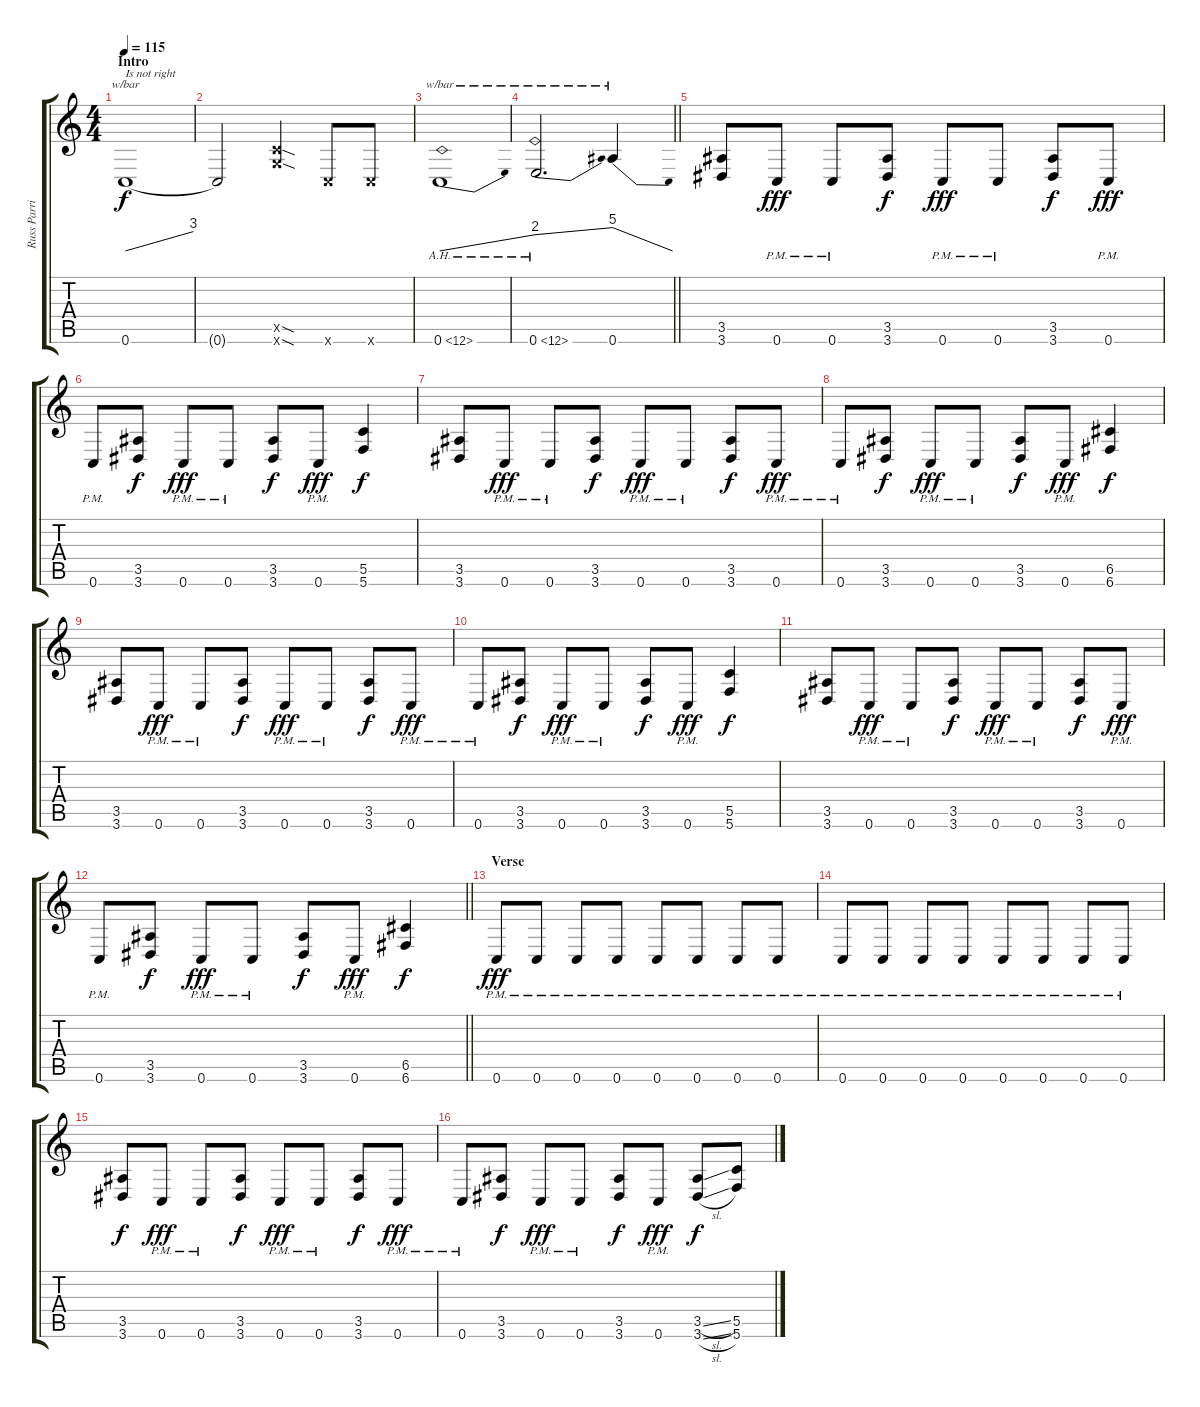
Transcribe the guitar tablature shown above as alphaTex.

\track ("Russ Parrish" "Russ Parri") {instrument distortionguitar}
\staff {score tabs}
\tuning (D4 A3 F3 C3 G2 C2) {hide}
\ts (4 4)
\section ("" "Intro")
\tempo 115
\clef g2
\ks c
0.6.1{tbe (dive default 0 0 60 12) txt "Is not right" dy f instrument distortionguitar} |
0.6{t}.2 (0.5{sod x} 12.6{sod x}).4 0.6{x}.8 0.6{x}.8 |
0.6{ah 12}.1{tbe (dive default 0 0 60 8)} |
\barLineRight lightlight
0.6{ah 12}.2{d tbe (dive default 0 8 60 20)} 0.6.4{tbe (dive default 0 20 60 0)} |
(3.5 3.6).8 0.6{pm}.8{dy fff} 0.6{pm}.8 (3.5 3.6).8{dy f} 0.6{pm}.8{dy fff} 0.6{pm}.8 (3.5 3.6).8{dy f} 0.6{pm}.8{dy fff} |
0.6{pm}.8 (3.5 3.6).8{dy f} 0.6{pm}.8{dy fff} 0.6{pm}.8 (3.5 3.6).8{dy f} 0.6{pm}.8{dy fff} (5.5 5.6).4{dy f} |
(3.5 3.6).8 0.6{pm}.8{dy fff} 0.6{pm}.8 (3.5 3.6).8{dy f} 0.6{pm}.8{dy fff} 0.6{pm}.8 (3.5 3.6).8{dy f} 0.6{pm}.8{dy fff} |
0.6{pm}.8 (3.5 3.6).8{dy f} 0.6{pm}.8{dy fff} 0.6{pm}.8 (3.5 3.6).8{dy f} 0.6{pm}.8{dy fff} (6.5 6.6).4{dy f} |
(3.5 3.6).8 0.6{pm}.8{dy fff} 0.6{pm}.8 (3.5 3.6).8{dy f} 0.6{pm}.8{dy fff} 0.6{pm}.8 (3.5 3.6).8{dy f} 0.6{pm}.8{dy fff} |
0.6{pm}.8 (3.5 3.6).8{dy f} 0.6{pm}.8{dy fff} 0.6{pm}.8 (3.5 3.6).8{dy f} 0.6{pm}.8{dy fff} (5.5 5.6).4{dy f} |
(3.5 3.6).8 0.6{pm}.8{dy fff} 0.6{pm}.8 (3.5 3.6).8{dy f} 0.6{pm}.8{dy fff} 0.6{pm}.8 (3.5 3.6).8{dy f} 0.6{pm}.8{dy fff} |
\barLineRight lightlight
0.6{pm}.8 (3.5 3.6).8{dy f} 0.6{pm}.8{dy fff} 0.6{pm}.8 (3.5 3.6).8{dy f} 0.6{pm}.8{dy fff} (6.5 6.6).4{dy f} |
\section ("" "Verse")
0.6{pm}.8{dy fff} 0.6{pm}.8 0.6{pm}.8 0.6{pm}.8 0.6{pm}.8 0.6{pm}.8 0.6{pm}.8 0.6{pm}.8 |
0.6{pm}.8 0.6{pm}.8 0.6{pm}.8 0.6{pm}.8 0.6{pm}.8 0.6{pm}.8 0.6{pm}.8 0.6{pm}.8 |
(3.5 3.6).8{dy f} 0.6{pm}.8{dy fff} 0.6{pm}.8 (3.5 3.6).8{dy f} 0.6{pm}.8{dy fff} 0.6{pm}.8 (3.5 3.6).8{dy f} 0.6{pm}.8{dy fff} |
0.6{pm}.8 (3.5 3.6).8{dy f} 0.6{pm}.8{dy fff} 0.6{pm}.8 (3.5 3.6).8{dy f} 0.6{pm}.8{dy fff} (3.5{sl} 3.6{sl}).8{dy f} (5.5 5.6).8
